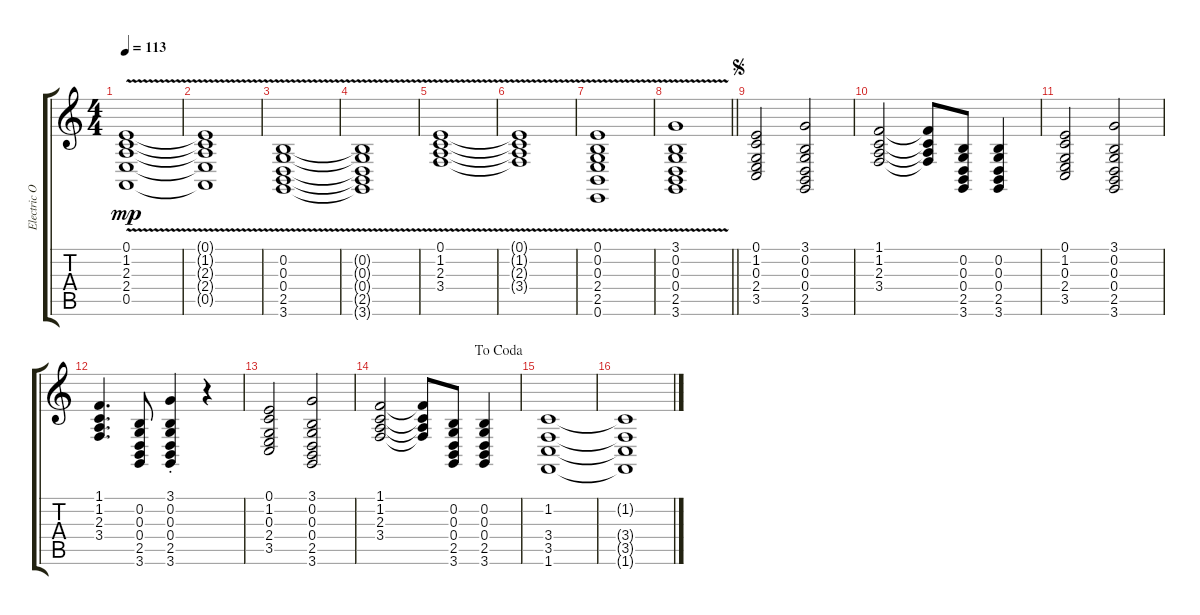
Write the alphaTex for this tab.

\track ("Electric Organ" "Electric O") {instrument electricpiano1}
\staff {score tabs}
\tuning (E4 B3 G3 D3 A2 E2) {hide}
\ts (4 4)
\tempo 113
\clef g2
\ks c
(0.1{v} 1.2{v} 2.3{v} 2.4{v} 0.5{v}).1{dy mp} |
(0.1{v t} 1.2{v t} 2.3{v t} 2.4{v t} 0.5{v t}).1 |
(0.2{v} 0.3{v} 0.4{v} 2.5{v} 3.6{v}).1 |
(0.2{v t} 0.3{v t} 0.4{v t} 2.5{v t} 3.6{v t}).1 |
(0.1{v} 1.2{v} 2.3{v} 3.4{v}).1 |
(0.1{v t} 1.2{v t} 2.3{v t} 3.4{v t}).1 |
(0.1{v} 0.2{v} 0.3{v} 2.4{v} 2.5{v} 0.6{v}).1 |
\barLineRight lightlight
(3.1{v} 0.2{v} 0.3{v} 0.4{v} 2.5{v} 3.6{v}).1 |
\jump segno
(0.1 1.2 0.3 2.4 3.5).2 (3.1 0.2 0.3 0.4 2.5 3.6).2 |
(1.1 1.2 2.3 3.4).2 (1.1{t} 1.2{t} 2.3{t} 3.4{t}).8 (0.2 0.3 0.4 2.5 3.6).8 (0.2 0.3 0.4 2.5 3.6).4 |
(0.1 1.2 0.3 2.4 3.5).2 (3.1 0.2 0.3 0.4 2.5 3.6).2 |
(1.1 1.2 2.3 3.4).4{d} (0.2 0.3 0.4 2.5 3.6).8 (3.1{st} 0.2{st} 0.3{st} 0.4{st} 2.5{st} 3.6{st}).4 r.4 |
(0.1 1.2 0.3 2.4 3.5).2 (3.1 0.2 0.3 0.4 2.5 3.6).2 |
\jump dacoda
(1.1 1.2 2.3 3.4).2 (1.1{t} 1.2{t} 2.3{t} 3.4{t}).8 (0.2 0.3 0.4 2.5 3.6).8 (0.2 0.3 0.4 2.5 3.6).4 |
(1.2 3.4 3.5 1.6).1 |
(1.2{t} 3.4{t} 3.5{t} 1.6{t}).1
